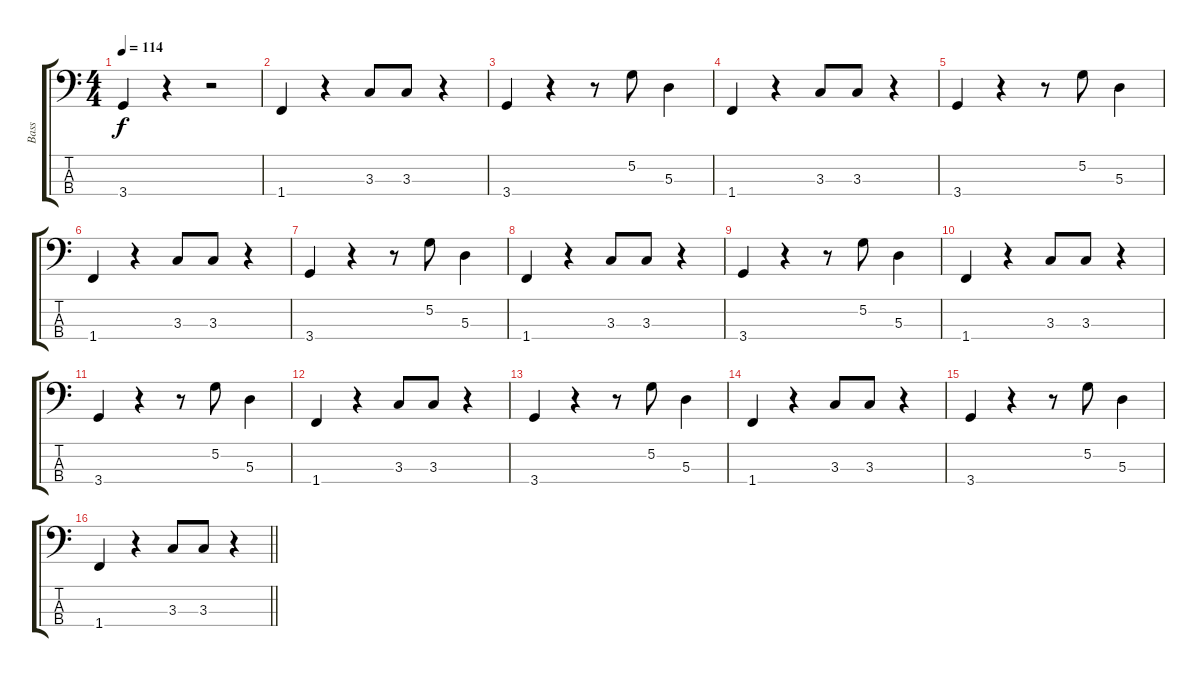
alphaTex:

\track ("Bass" "Bass") {instrument electricbasspick}
\staff {score tabs}
\tuning (G2 D2 A1 E1) {hide}
\ts (4 4)
\tempo 114
\clef f4
\ks c
3.4.4{dy f} r.4 r.2 |
1.4.4 r.4 3.3.8 3.3.8 r.4 |
3.4.4 r.4 r.8 5.2.8 5.3.4 |
1.4.4 r.4 3.3.8 3.3.8 r.4 |
3.4.4 r.4 r.8 5.2.8 5.3.4 |
1.4.4 r.4 3.3.8 3.3.8 r.4 |
3.4.4 r.4 r.8 5.2.8 5.3.4 |
1.4.4 r.4 3.3.8 3.3.8 r.4 |
3.4.4 r.4 r.8 5.2.8 5.3.4 |
1.4.4 r.4 3.3.8 3.3.8 r.4 |
3.4.4 r.4 r.8 5.2.8 5.3.4 |
1.4.4 r.4 3.3.8 3.3.8 r.4 |
3.4.4 r.4 r.8 5.2.8 5.3.4 |
1.4.4 r.4 3.3.8 3.3.8 r.4 |
3.4.4 r.4 r.8 5.2.8 5.3.4 |
\barLineRight lightlight
1.4.4 r.4 3.3.8 3.3.8 r.4
